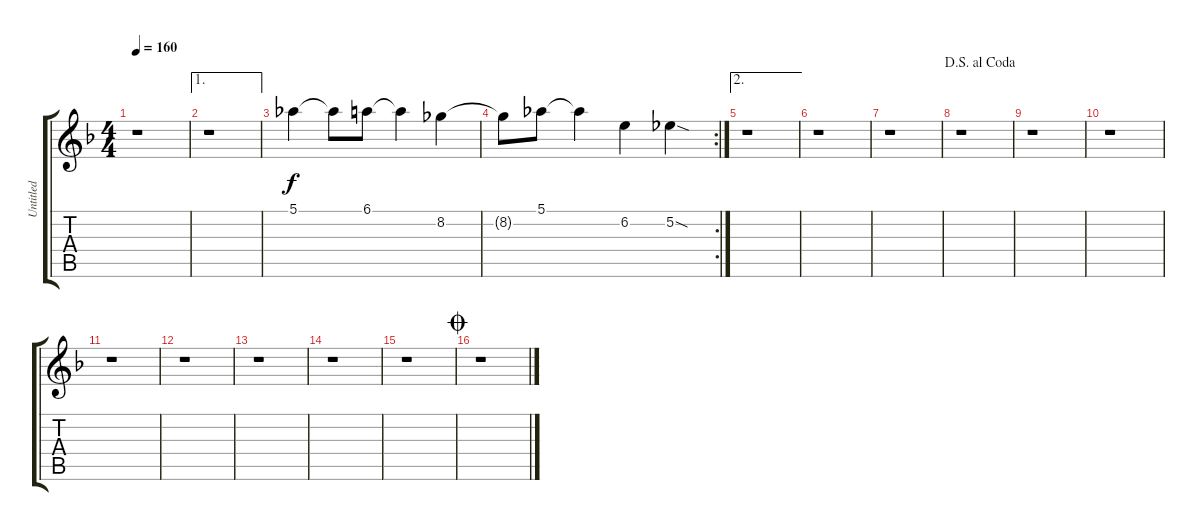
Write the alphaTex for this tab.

\track ("Untitled" "Untitled") {instrument distortionguitar}
\staff {score tabs}
\tuning (Eb4 Bb3 Gb3 Db3 Ab2 Eb2) {hide}
\ts (4 4)
\tempo 160
\clef g2
\ks f
r.1{dy f} |
\ae 1
r.1 |
5.1.4 5.1{t}.8 6.1.8 6.1{t}.4 8.2.4 |
\rc 2
8.2{t}.8 5.1.8 5.1{t}.4 6.2.4 5.2{sod}.4 |
\ae 2
r.1 |
r.1 |
r.1 |
\jump dalsegnoalcoda
r.1 |
r.1 |
r.1 |
r.1 |
r.1 |
r.1 |
r.1 |
r.1 |
\jump coda
r.1
